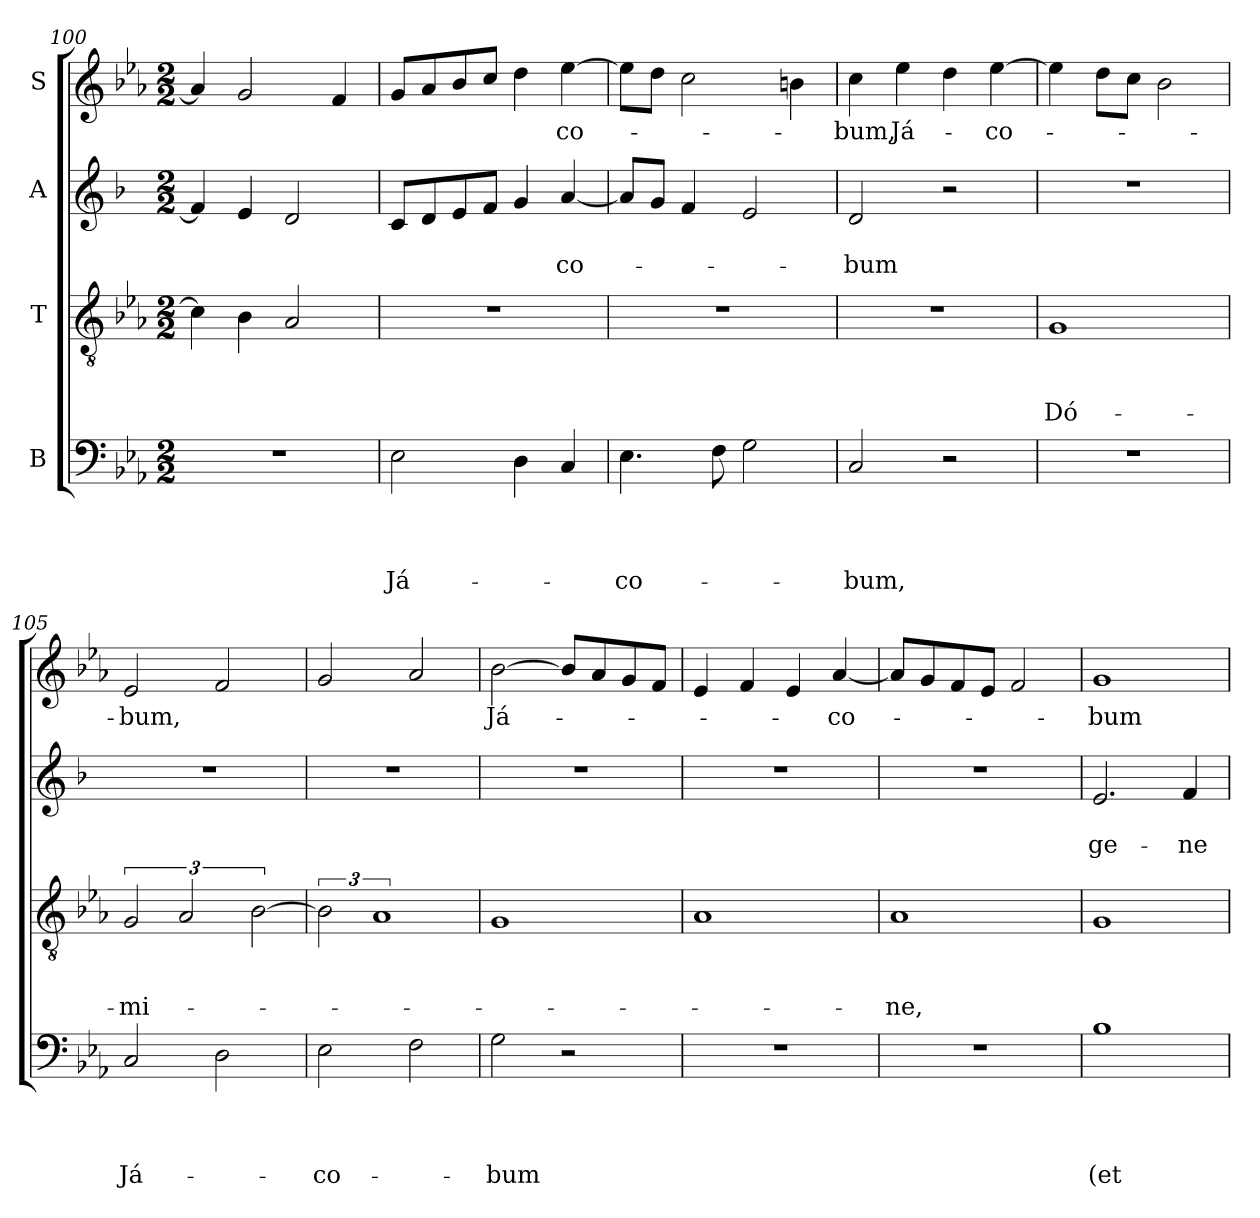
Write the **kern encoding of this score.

**kern	**text	**text	**text	**text	**kern	**text	**text	**text	**kern	**text	**text	**kern	**text
*part4	*part4	*part4	*part4	*part4	*part3	*part3	*part3	*part3	*part2	*part2	*part2	*part1	*part1
*staff4	*staff4	*staff4	*staff4	*staff4	*staff3	*staff3	*staff3	*staff3	*staff2	*staff2	*staff2	*staff1	*staff1
*I"B	*	*	*	*	*I"T	*	*	*	*I"A	*	*	*I"S	*
*clefF4	*	*	*	*	*clefGv2	*	*	*	*clefG2	*	*	*clefG2	*
*	*	*	*	*	*	*	*	*	*ITrd1c2	*	*	*	*
*k[b-e-a-]	*	*	*	*	*k[b-e-a-]	*	*	*	*k[b-e-a-]	*	*	*k[b-e-a-]	*
*E-:	*	*	*	*	*E-:	*	*	*	*E-:	*	*	*E-:	*
*M2/2	*	*	*	*	*M2/2	*	*	*	*M2/2	*	*	*M2/2	*
=100	=100	=100	=100	=100	=100	=100	=100	=100	=100	=100	=100	=100	=100
1r	.	.	.	.	4c\]	.	.	.	4e-/]	.	.	4a-/]	.
.	.	.	.	.	4B-\	.	.	.	4d/	.	.	2g/	.
.	.	.	.	.	2A-/	.	.	.	2c/	.	.	.	.
.	.	.	.	.	.	.	.	.	.	.	.	4f/	.
!!LO:PB:g=z
=101	=101	=101	=101	=101	=101	=101	=101	=101	=101	=101	=101	=101	=101
!	!	!	!	!LO:LY:b	!	!	!	!	!	!	!	!	!
2E-\	.	.	.	Já-	1r	.	.	.	8B-/L	.	.	8g/L	.
.	.	.	.	.	.	.	.	.	8c/	.	.	8a-/	.
.	.	.	.	.	.	.	.	.	8d/	.	.	8b-/	.
.	.	.	.	.	.	.	.	.	8e-/J	.	.	8cc/J	.
4D\	.	.	.	.	.	.	.	.	4f/	.	.	4dd\	.
!	!	!	!	!	!	!	!	!	!	!	!LO:LY:b	!	!LO:LY:b
4C/	.	.	.	.	.	.	.	.	[4g/	.	-co-	[4ee-\	-co-
=102	=102	=102	=102	=102	=102	=102	=102	=102	=102	=102	=102	=102	=102
!	!	!	!	!LO:LY:b	!	!	!	!	!	!	!	!	!
4.E-\	.	.	.	-co-	1r	.	.	.	8g/L]	.	.	8ee-\L]	.
.	.	.	.	.	.	.	.	.	8f/J	.	.	8dd\J	.
.	.	.	.	.	.	.	.	.	4e-/	.	.	2cc\	.
8F\	.	.	.	.	.	.	.	.	.	.	.	.	.
2G\	.	.	.	.	.	.	.	.	2d/	.	.	.	.
.	.	.	.	.	.	.	.	.	.	.	.	4b\	.
=103	=103	=103	=103	=103	=103	=103	=103	=103	=103	=103	=103	=103	=103
!	!	!	!	!LO:LY:b	!	!	!	!	!	!	!LO:LY:b	!	!LO:LY:b
2C/	.	.	.	-bum,	1r	.	.	.	2c/	.	-bum	4cc\	-bum,
!	!	!	!	!	!	!	!	!	!	!	!	!	!LO:LY:b
.	.	.	.	.	.	.	.	.	.	.	.	4ee-\	Já-
2r	.	.	.	.	.	.	.	.	2r	.	.	4dd\	.
!	!	!	!	!	!	!	!	!	!	!	!	!	!LO:LY:b
.	.	.	.	.	.	.	.	.	.	.	.	[4ee-\	-co-
=104	=104	=104	=104	=104	=104	=104	=104	=104	=104	=104	=104	=104	=104
!	!	!	!	!	!	!	!	!LO:LY:b	!	!	!	!	!
1r	.	.	.	.	1G	.	.	Dó-	1r	.	.	4ee-\]	.
.	.	.	.	.	.	.	.	.	.	.	.	8dd\L	.
.	.	.	.	.	.	.	.	.	.	.	.	8cc\J	.
.	.	.	.	.	.	.	.	.	.	.	.	2b-\	.
=105	=105	=105	=105	=105	=105	=105	=105	=105	=105	=105	=105	=105	=105
!	!	!	!	!LO:LY:b	!	!	!	!LO:LY:b	!	!	!	!	!LO:LY:b
2C/	.	.	.	Já-	3G/	.	.	-mi-	1r	.	.	2e-/	-bum,
.	.	.	.	.	3A-/	.	.	.	.	.	.	.	.
2D\	.	.	.	.	.	.	.	.	.	.	.	2f/	.
.	.	.	.	.	[3B-\	.	.	.	.	.	.	.	.
=106	=106	=106	=106	=106	=106	=106	=106	=106	=106	=106	=106	=106	=106
!	!	!	!	!LO:LY:b	!	!	!	!	!	!	!	!	!
2E-\	.	.	.	-co-	3B-\]	.	.	.	1r	.	.	2g/	.
.	.	.	.	.	3%2A-	.	.	.	.	.	.	.	.
2F\	.	.	.	.	.	.	.	.	.	.	.	2a-/	.
!!LO:LB:g=z
=107	=107	=107	=107	=107	=107	=107	=107	=107	=107	=107	=107	=107	=107
!	!	!	!	!LO:LY:b	!	!	!	!	!	!	!	!	!LO:LY:b
2G\	.	.	.	-bum	1G	.	.	.	1r	.	.	[2b-\	Já-
2r	.	.	.	.	.	.	.	.	.	.	.	8b-/L]	.
.	.	.	.	.	.	.	.	.	.	.	.	8a-/	.
.	.	.	.	.	.	.	.	.	.	.	.	8g/	.
.	.	.	.	.	.	.	.	.	.	.	.	8f/J	.
=108	=108	=108	=108	=108	=108	=108	=108	=108	=108	=108	=108	=108	=108
1r	.	.	.	.	1A-	.	.	.	1r	.	.	4e-/	.
.	.	.	.	.	.	.	.	.	.	.	.	4f/	.
.	.	.	.	.	.	.	.	.	.	.	.	4e-/	.
!	!	!	!	!	!	!	!	!	!	!	!	!	!LO:LY:b
.	.	.	.	.	.	.	.	.	.	.	.	[4a-/	-co-
=109	=109	=109	=109	=109	=109	=109	=109	=109	=109	=109	=109	=109	=109
!	!	!	!	!	!	!	!	!LO:LY:b	!	!	!	!	!
1r	.	.	.	.	1A-	.	.	-ne,	1r	.	.	8a-/L]	.
.	.	.	.	.	.	.	.	.	.	.	.	8g/	.
.	.	.	.	.	.	.	.	.	.	.	.	8f/	.
.	.	.	.	.	.	.	.	.	.	.	.	8e-/J	.
.	.	.	.	.	.	.	.	.	.	.	.	2f/	.
=110	=110	=110	=110	=110	=110	=110	=110	=110	=110	=110	=110	=110	=110
!	!	!	!	!LO:LY:b	!	!	!	!	!	!	!LO:LY:b	!	!LO:LY:b
1B-	.	.	.	(et	1G	.	.	.	2.d/	.	ge-	1g	-bum
!	!	!	!	!	!	!	!	!	!	!	!LO:LY:b	!	!
.	.	.	.	.	.	.	.	.	4e-/	.	-ne-	.	.
=	=	=	=	=	=	=	=	=	=	=	=	=	=
*-	*-	*-	*-	*-	*-	*-	*-	*-	*-	*-	*-	*-	*-
